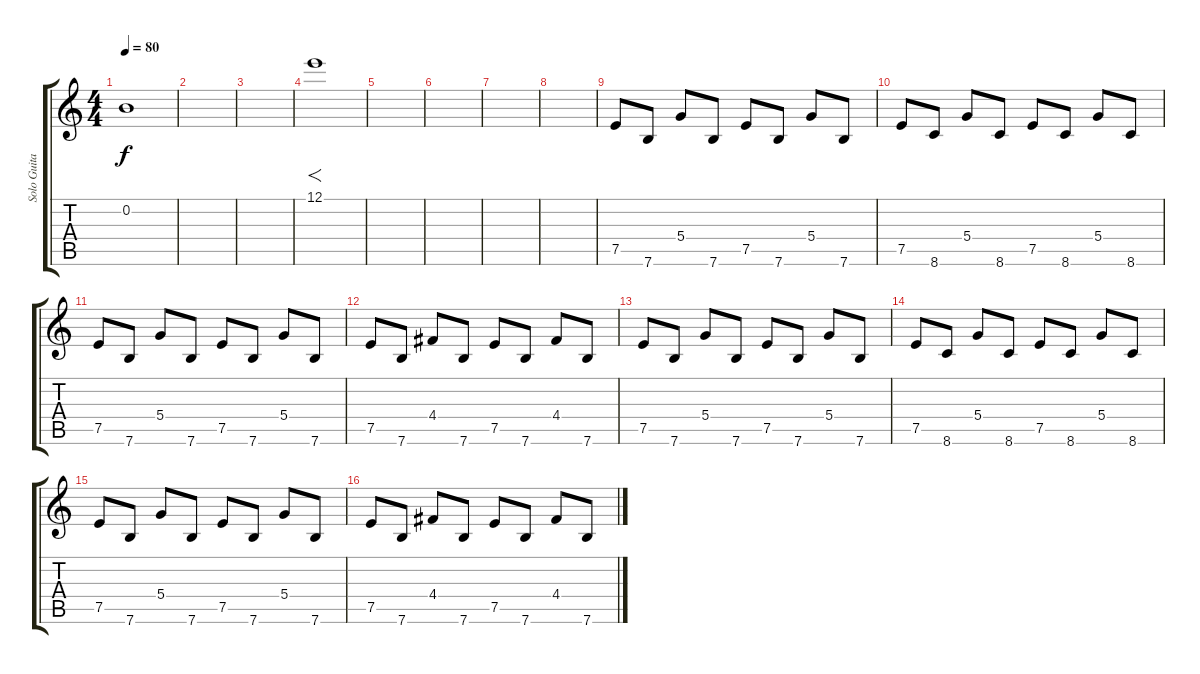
\track ("Solo Guitar" "Solo Guita") {instrument distortionguitar}
\staff {score tabs}
\tuning (E4 B3 G3 D3 A2 E2) {hide}
\ts (4 4)
\tempo 80
\clef g2
\ks c
0.2.1{dy f} |
|
|
12.1.1{f instrument distortionguitar} |
|
|
|
|
7.5.8{instrument electricguitarclean} 7.6.8 5.4.8 7.6.8 7.5.8 7.6.8 5.4.8 7.6.8 |
7.5.8 8.6.8 5.4.8 8.6.8 7.5.8 8.6.8 5.4.8 8.6.8 |
7.5.8 7.6.8 5.4.8 7.6.8 7.5.8 7.6.8 5.4.8 7.6.8 |
7.5.8 7.6.8 4.4.8 7.6.8 7.5.8 7.6.8 4.4.8 7.6.8 |
7.5.8{instrument electricguitarclean} 7.6.8 5.4.8 7.6.8 7.5.8 7.6.8 5.4.8 7.6.8 |
7.5.8 8.6.8 5.4.8 8.6.8 7.5.8 8.6.8 5.4.8 8.6.8 |
7.5.8 7.6.8 5.4.8 7.6.8 7.5.8 7.6.8 5.4.8 7.6.8 |
7.5.8 7.6.8 4.4.8 7.6.8 7.5.8 7.6.8 4.4.8 7.6.8
